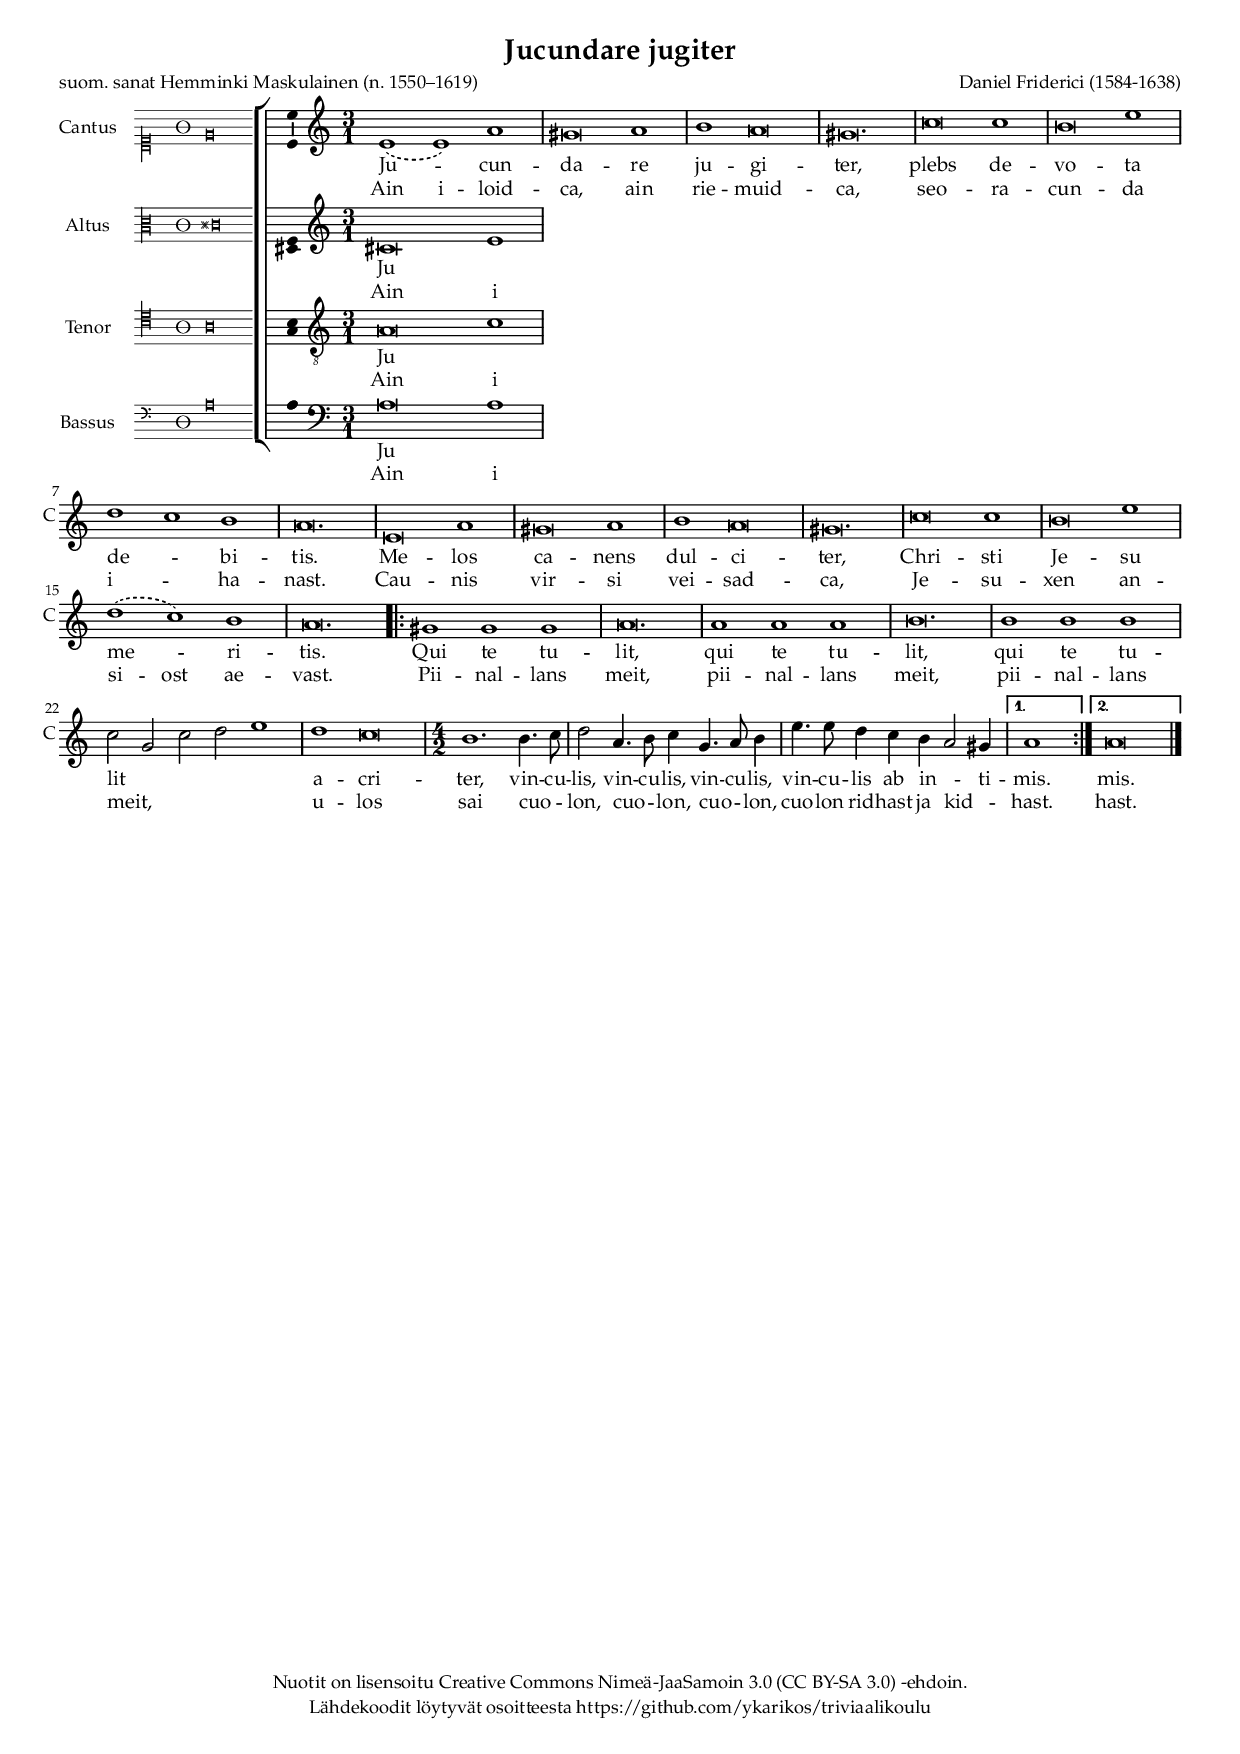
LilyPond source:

\version "2.19.80"
\include "suomi.ly"

#(set-global-staff-size 16)

global = {
%  \numericTimeSignature
  \time 3/1
%  \autoBeamOff
  \key a \minor
  \set Staff.midiInstrument = #"voice oohs"
}


SopranoMusic = \relative c' {
	\set Staff.instrumentName = #"Cantus"
	\set Staff.shortInstrumentName = "C"

	\incipit { \clef "mensural-c1" \key a \minor \numericTimeSignature \time 3/2 e'\breve }

  \set melismaBusyProperties = #'()
	\slurDashed e1( e) a | gis\breve a1 | h a\breve | gis\breve. |
  \unset melismaBusyProperties
  c\breve c1 | h\breve e1 | \omit Slur d( c) h | a\breve. |

  e\breve a1 | gis\breve a1 | h a\breve | gis\breve. |
  c\breve c1 | h\breve e1 |
  \set melismaBusyProperties = #'()
  \undo \omit Slur \slurDashed d( c) h | a\breve. |

  \repeat volta 2 {
    \unset melismaBusyProperties
    \omit Slur
    gis1 gis gis | a\breve. | a1 a a | h\breve. |
    h1 h h | c2( g c d e1) | d c\breve |
    \set melismaBusyProperties = #'()
    \time 4/2 h1. h4. c8 | d2 a4. h8 c4 g4. a8 h4 |
    e4. e8 d4 c h( a2) gis4 |
  }
  \alternative {
    {
      \set Timing.measureLength = #(ly:make-moment 2/2)
      a1 |
    }
    {
      \set Timing.measureLength = #(ly:make-moment 4/2)
      a\breve \bar "|."
    }
  }

%  \time 4/2
%  \once \override Staff.TimeSignature.break-visibility = ##(#t #f #t)
%  g\breve\fermata \bar "|."
}

stanzaOneLyrics = \lyricmode {
	Ju -- _ cun -- da -- re ju -- gi -- ter,
  plebs de -- vo -- ta de -- bi -- tis.
  Me -- los ca -- nens dul -- ci -- ter,
  Chri -- sti Je -- su me -- _ ri -- tis.
  Qui te tu -- lit,
  qui te tu -- lit,
  qui te tu -- lit a -- cri -- ter,
  vin -- cu -- lis,
  vin -- cu -- lis,
  vin -- cu -- lis,
  vin -- cu -- lis ab in -- _ ti -- mis. mis.
}

stanzaTwoLyrics = \lyricmode {
  Ain i -- loid -- ca, ain rie -- muid -- ca,
  seo -- ra -- cun -- da i -- ha -- nast.
  Cau -- nis vir -- si vei -- sad -- ca,
  Je -- su -- xen an -- si -- ost ae -- vast.
  Pii -- nal -- lans meit,
  pii -- nal -- lans meit,
  pii -- nal -- lans meit,
  u -- los sai
  cuo -- _ lon,
  cuo -- _ lon,
  cuo -- _ lon,
  cuo -- lon rid -- hast ja kid -- _ hast. hast.
}

AltoMusic = \relative c' {
	\set Staff.instrumentName = #"Altus"
	\set Staff.shortInstrumentName = "A"

	\incipit { \clef "mensural-c3" \key a \minor \numericTimeSignature \time 3/2 cis'\breve }

	cis\breve e1 |
%  \time 4/2
%  \once \override Staff.TimeSignature.break-visibility = ##(#t #f #t)
%  d\breve\fermata
}

TenoreMusic = \relative c' {
	\set Staff.instrumentName = #"Tenor"
	\set Staff.shortInstrumentName = "T"

	\incipit { \clef "mensural-c4" \key a \minor \numericTimeSignature \time 3/2 a\breve }

	\clef "treble_8"
	a\breve c1 |
%  \time 4/2
%  \once \override Staff.TimeSignature.break-visibility = ##(#t #f #t)
%  g\breve\fermata
}

BassMusic = \relative c' {
	\set Staff.instrumentName = #"Bassus"
	\set Staff.shortInstrumentName = "B"

	\incipit { \clef "mensural-f" \key a \minor \numericTimeSignature \time 3/2 a\breve }

	\clef bass
	a\breve a1 |
%  \time 4/2
%  \once \override Staff.TimeSignature.break-visibility = ##(#t #f #t)
%  g,\breve\fermata
}


\header {
  title = "Jucundare jugiter"
%  subtitle = ""
  composer = "Daniel Friderici (1584-1638)"
  poet = "suom. sanat Hemminki Maskulainen (n. 1550–1619)"
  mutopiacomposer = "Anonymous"
%  instrument = "Voice (SATB)"
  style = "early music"
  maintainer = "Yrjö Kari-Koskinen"
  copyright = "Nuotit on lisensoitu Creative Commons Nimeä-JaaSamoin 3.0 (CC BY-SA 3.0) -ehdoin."
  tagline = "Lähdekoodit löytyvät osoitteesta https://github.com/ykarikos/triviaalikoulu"
}

\paper {
    #(define fonts
        (make-pango-font-tree "Palatino"
                              "Nimbus Sans"
                              "Luxi Mono"
                              (/ staff-height pt 20)))
}


\score {
  \new ChoirStaff <<
    \new Staff <<
      \new Voice = "Soprano" {
		    \global
        \SopranoMusic
      }
     \new Lyrics \lyricsto "Soprano" {
       \stanzaOneLyrics
     }
     \new Lyrics \lyricsto "Soprano" {
       \stanzaTwoLyrics
     }
    >>
    \new Staff <<
      \new Voice = "Alto" {
        \global
        \AltoMusic
      }
     \new Lyrics \lyricsto "Alto" {
       \stanzaOneLyrics
     }
     \new Lyrics \lyricsto "Alto" {
       \stanzaTwoLyrics
     }
    >>
    \new Staff <<
      \new Voice = "Tenore" {
        \global
        \TenoreMusic
      }
      \new Lyrics \lyricsto "Tenore" {
       \stanzaOneLyrics
      }
      \new Lyrics \lyricsto "Tenore" {
       \stanzaTwoLyrics
      }
    >>
    \new Staff <<
      \new Voice = "Bass" {
        \global
        \BassMusic
      }
      \new Lyrics \lyricsto "Bass" {
       \stanzaOneLyrics
      }
      \new Lyrics \lyricsto "Bass" {
       \stanzaTwoLyrics
      }
    >>
  >>
  \layout {
    \context {
      \Voice
      \consists "Ambitus_engraver"
%		\hide Slur
    }
    indent = 3.5\cm
    incipit-width = 2\cm
    \context {
     \Staff \RemoveEmptyStaves
   }
    \context {
     \Score
     \override VerticalAxisGroup.remove-first = ##t
    }
  }
}
